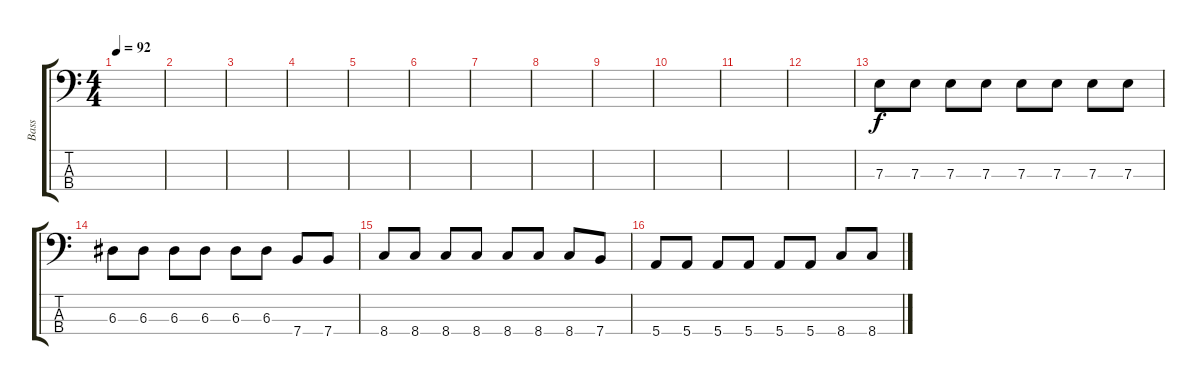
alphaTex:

\track ("Bass" "Bass") {instrument electricbassfinger}
\staff {score tabs}
\tuning (G2 D2 A1 E1) {hide}
\ts (4 4)
\tempo 92
\clef f4
\ks c
|
|
|
|
|
|
|
|
|
|
|
|
7.3.8 7.3.8 7.3.8 7.3.8 7.3.8 7.3.8 7.3.8 7.3.8 |
6.3.8 6.3.8 6.3.8 6.3.8 6.3.8 6.3.8 7.4.8 7.4.8 |
8.4.8 8.4.8 8.4.8 8.4.8 8.4.8 8.4.8 8.4.8 7.4.8 |
5.4.8 5.4.8 5.4.8 5.4.8 5.4.8 5.4.8 8.4.8 8.4.8
